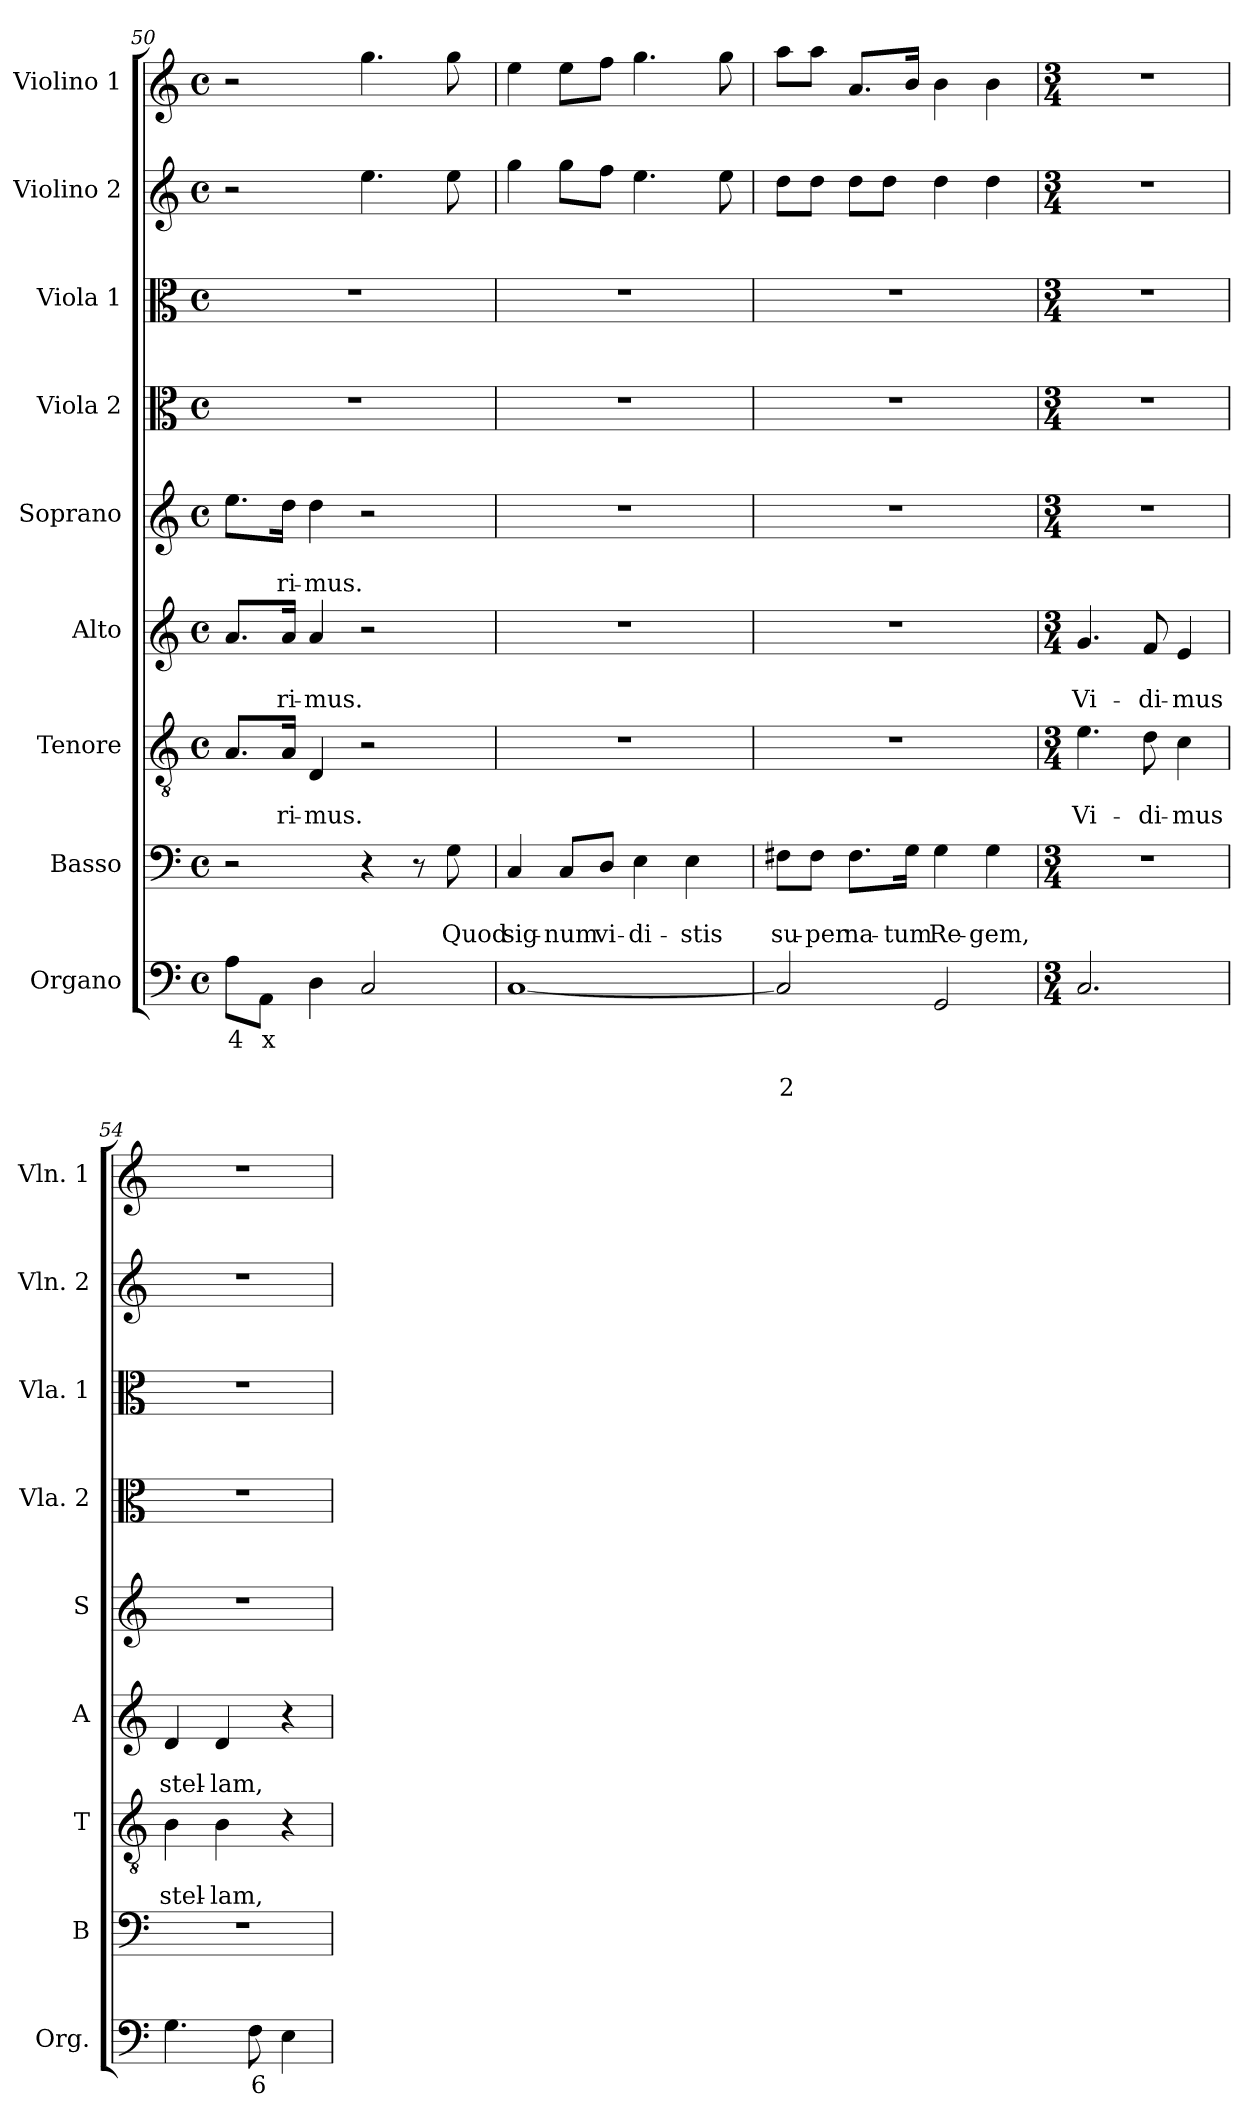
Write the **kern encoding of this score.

**kern	**text	**text	**text	**kern	**text	**text	**kern	**text	**text	**kern	**text	**text	**kern	**text	**text	**kern	**kern	**kern	**kern
*part9	*part9	*part9	*part9	*part8	*part8	*part8	*part7	*part7	*part7	*part6	*part6	*part6	*part5	*part5	*part5	*part4	*part3	*part2	*part1
*staff9	*staff9	*staff9	*staff9	*staff8	*staff8	*staff8	*staff7	*staff7	*staff7	*staff6	*staff6	*staff6	*staff5	*staff5	*staff5	*staff4	*staff3	*staff2	*staff1
*I"Organo	*	*	*	*I"Basso	*	*	*I"Tenore	*	*	*I"Alto	*	*	*I"Soprano	*	*	*I"Viola 2	*I"Viola 1	*I"Violino 2	*I"Violino 1
*I'Org.	*	*	*	*I'B	*	*	*I'T	*	*	*I'A	*	*	*I'S	*	*	*I'Vla. 2	*I'Vla. 1	*I'Vln. 2	*I'Vln. 1
*clefF4	*	*	*	*clefF4	*	*	*clefGv2	*	*	*clefG2	*	*	*clefG2	*	*	*clefC3	*clefC3	*clefG2	*clefG2
*k[]	*	*	*	*k[]	*	*	*k[]	*	*	*k[]	*	*	*k[]	*	*	*k[]	*k[]	*k[]	*k[]
*C:	*	*	*	*C:	*	*	*C:	*	*	*C:	*	*	*C:	*	*	*C:	*C:	*C:	*C:
*M4/4	*	*	*	*M4/4	*	*	*M4/4	*	*	*M4/4	*	*	*M4/4	*	*	*M4/4	*M4/4	*M4/4	*M4/4
*met(c)	*	*	*	*met(c)	*	*	*met(c)	*	*	*met(c)	*	*	*met(c)	*	*	*met(c)	*met(c)	*met(c)	*met(c)
=50	=50	=50	=50	=50	=50	=50	=50	=50	=50	=50	=50	=50	=50	=50	=50	=50	=50	=50	=50
!	!LO:LY:b	!	!	!	!	!	!	!	!	!	!	!	!	!	!	!	!	!	!
8A\L	4	.	.	2r	.	.	8.A/L	.	.	8.a/L	.	.	8.ee\L	.	.	1r	1r	2r	2r
!	!LO:LY:b	!	!	!	!	!	!	!	!	!	!	!	!	!	!	!	!	!	!
8AA\J	x	.	.	.	.	.	.	.	.	.	.	.	.	.	.	.	.	.	.
!	!	!	!	!	!	!	!	!	!LO:LY:b	!	!	!LO:LY:b	!	!	!LO:LY:b	!	!	!	!
.	.	.	.	.	.	.	16A/Jk	.	-ri-	16a/Jk	.	-ri-	16dd\Jk	.	-ri-	.	.	.	.
!	!	!	!	!	!	!	!	!	!LO:LY:b	!	!	!LO:LY:b	!	!	!LO:LY:b	!	!	!	!
4D\	.	.	.	.	.	.	4D/	.	-mus.	4a/	.	-mus.	4dd\	.	-mus.	.	.	.	.
2C/	.	.	.	4r	.	.	2r	.	.	2r	.	.	2r	.	.	.	.	4.ee\	4.gg\
.	.	.	.	8r	.	.	.	.	.	.	.	.	.	.	.	.	.	.	.
!	!	!	!	!	!	!LO:LY:b	!	!	!	!	!	!	!	!	!	!	!	!	!
.	.	.	.	8G\	.	Quod	.	.	.	.	.	.	.	.	.	.	.	8ee\	8gg\
=51	=51	=51	=51	=51	=51	=51	=51	=51	=51	=51	=51	=51	=51	=51	=51	=51	=51	=51	=51
!	!	!	!	!	!	!LO:LY:b	!	!	!	!	!	!	!	!	!	!	!	!	!
[1C	.	.	.	4C/	.	sig-	1r	.	.	1r	.	.	1r	.	.	1r	1r	4gg\	4ee\
!	!	!	!	!	!	!LO:LY:b	!	!	!	!	!	!	!	!	!	!	!	!	!
.	.	.	.	8C/L	.	-num	.	.	.	.	.	.	.	.	.	.	.	8gg\L	8ee\L
!	!	!	!	!	!	!LO:LY:b	!	!	!	!	!	!	!	!	!	!	!	!	!
.	.	.	.	8D/J	.	vi-	.	.	.	.	.	.	.	.	.	.	.	8ff\J	8ff\J
!	!	!	!	!	!	!LO:LY:b	!	!	!	!	!	!	!	!	!	!	!	!	!
.	.	.	.	4E\	.	-di-	.	.	.	.	.	.	.	.	.	.	.	4.ee\	4.gg\
!	!	!	!	!	!	!LO:LY:b	!	!	!	!	!	!	!	!	!	!	!	!	!
.	.	.	.	4E\	.	-stis	.	.	.	.	.	.	.	.	.	.	.	.	.
.	.	.	.	.	.	.	.	.	.	.	.	.	.	.	.	.	.	8ee\	8gg\
=52	=52	=52	=52	=52	=52	=52	=52	=52	=52	=52	=52	=52	=52	=52	=52	=52	=52	=52	=52
!	!	!	!LO:LY:b	!	!	!LO:LY:b	!	!	!	!	!	!	!	!	!	!	!	!	!
2C/]	.	.	2	8F#X\L	.	su-	1r	.	.	1r	.	.	1r	.	.	1r	1r	8dd\L	8aa\L
!	!	!	!	!	!	!LO:LY:b	!	!	!	!	!	!	!	!	!	!	!	!	!
.	.	.	.	8F#\J	.	-per	.	.	.	.	.	.	.	.	.	.	.	8dd\J	8aa\J
!	!	!	!	!	!	!LO:LY:b	!	!	!	!	!	!	!	!	!	!	!	!	!
.	.	.	.	8.F#\L	.	na-	.	.	.	.	.	.	.	.	.	.	.	8dd\L	8.a/L
.	.	.	.	.	.	.	.	.	.	.	.	.	.	.	.	.	.	8dd\J	.
!	!	!	!	!	!	!LO:LY:b	!	!	!	!	!	!	!	!	!	!	!	!	!
.	.	.	.	16G\Jk	.	-tum	.	.	.	.	.	.	.	.	.	.	.	.	16b/Jk
!	!	!	!	!	!	!LO:LY:b	!	!	!	!	!	!	!	!	!	!	!	!	!
2GG/	.	.	.	4G\	.	Re-	.	.	.	.	.	.	.	.	.	.	.	4dd\	4b\
!	!	!	!	!	!	!LO:LY:b	!	!	!	!	!	!	!	!	!	!	!	!	!
.	.	.	.	4G\	.	-gem,	.	.	.	.	.	.	.	.	.	.	.	4dd\	4b\
!!LO:PB:g=z
=53	=53	=53	=53	=53	=53	=53	=53	=53	=53	=53	=53	=53	=53	=53	=53	=53	=53	=53	=53
*M3/4	*	*	*	*M3/4	*	*	*M3/4	*	*	*M3/4	*	*	*M3/4	*	*	*M3/4	*M3/4	*M3/4	*M3/4
!	!	!	!	!	!	!	!	!	!LO:LY:b	!	!	!LO:LY:b	!	!	!	!	!	!	!
2.C/	.	.	.	2.r	.	.	4.e\	.	Vi-	4.g/	.	Vi-	2.r	.	.	2.r	2.r	2.r	2.r
!	!	!	!	!	!	!	!	!	!LO:LY:b	!	!	!LO:LY:b	!	!	!	!	!	!	!
.	.	.	.	.	.	.	8d\	.	-di-	8f/	.	-di-	.	.	.	.	.	.	.
!	!	!	!	!	!	!	!	!	!LO:LY:b	!	!	!LO:LY:b	!	!	!	!	!	!	!
.	.	.	.	.	.	.	4c\	.	-mus	4e/	.	-mus	.	.	.	.	.	.	.
=54	=54	=54	=54	=54	=54	=54	=54	=54	=54	=54	=54	=54	=54	=54	=54	=54	=54	=54	=54
!	!	!	!	!	!	!	!	!	!LO:LY:b	!	!	!LO:LY:b	!	!	!	!	!	!	!
4.G\	.	.	.	2.r	.	.	4B\	.	stel-	4d/	.	stel-	2.r	.	.	2.r	2.r	2.r	2.r
!	!	!	!	!	!	!	!	!	!LO:LY:b	!	!	!LO:LY:b	!	!	!	!	!	!	!
.	.	.	.	.	.	.	4B\	.	-lam,	4d/	.	-lam,	.	.	.	.	.	.	.
!	!LO:LY:b	!	!	!	!	!	!	!	!	!	!	!	!	!	!	!	!	!	!
8F\	6	.	.	.	.	.	.	.	.	.	.	.	.	.	.	.	.	.	.
4E\	.	.	.	.	.	.	4r	.	.	4r	.	.	.	.	.	.	.	.	.
=	=	=	=	=	=	=	=	=	=	=	=	=	=	=	=	=	=	=	=
*-	*-	*-	*-	*-	*-	*-	*-	*-	*-	*-	*-	*-	*-	*-	*-	*-	*-	*-	*-
